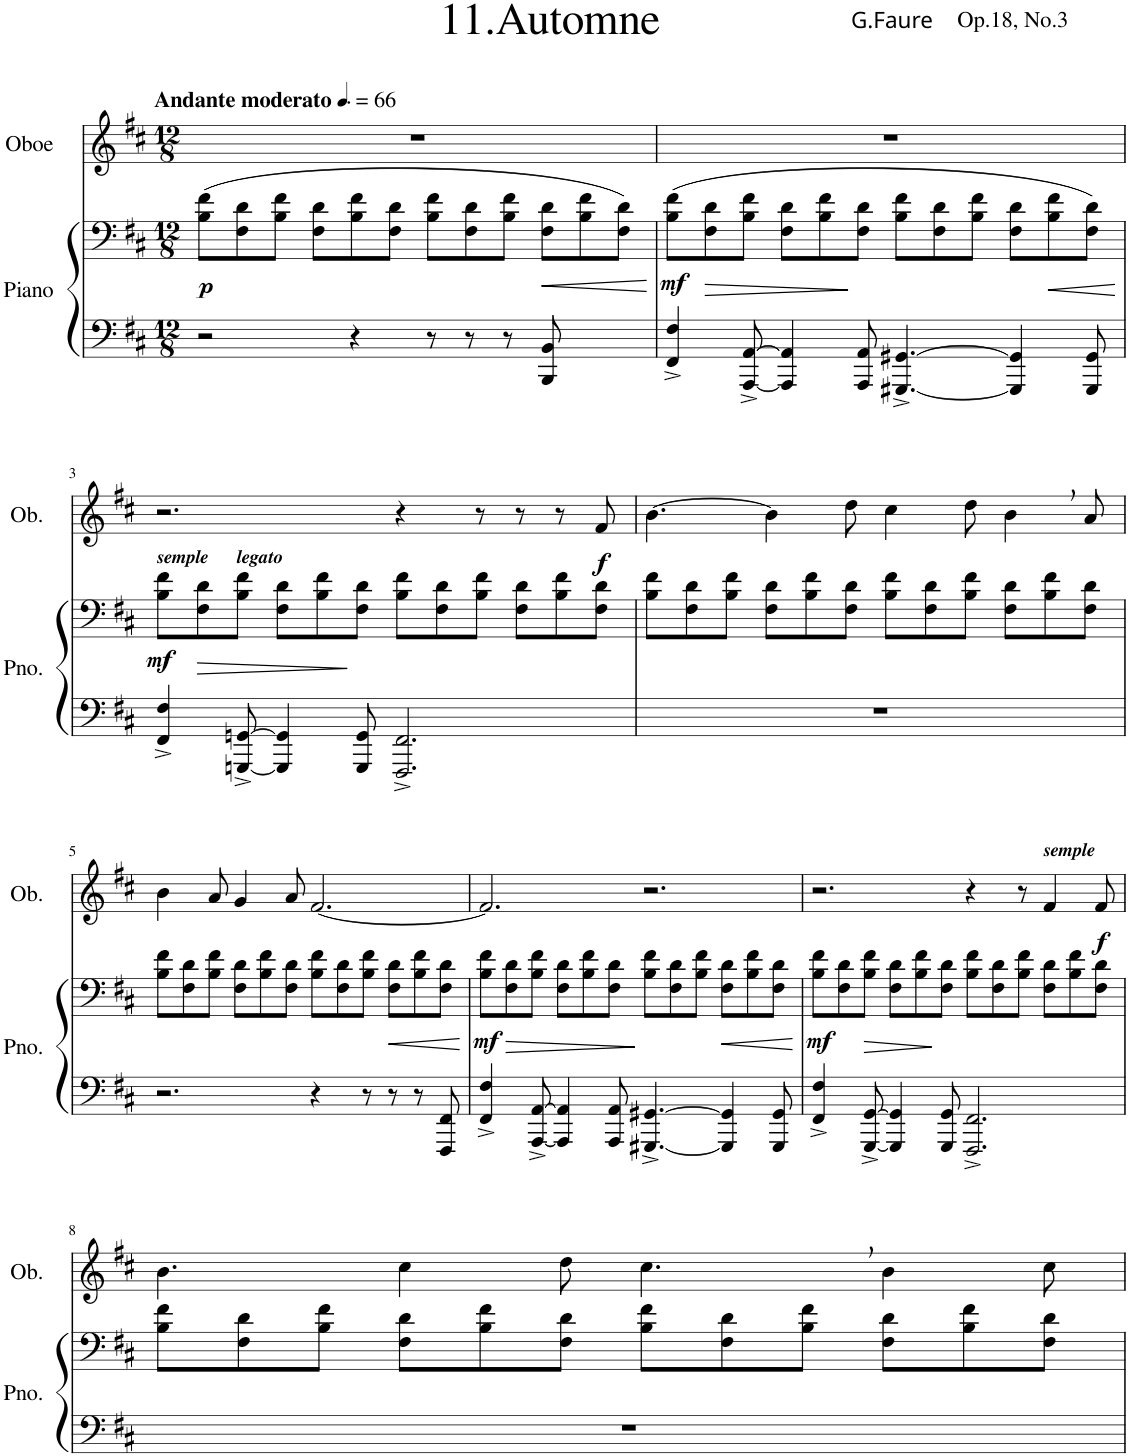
**kern	**kern	**dynam	**kern	**dynam
*part2	*part2	*part2	*part1	*part1
*staff3	*staff2	*staff2/3	*staff1	*staff1
*I"Piano	*	*	*I"Oboe	*
*I'Pno.	*	*	*I'Ob.	*
*clefF4	*clefF4	*	*clefG2	*
*k[f#c#]	*k[f#c#]	*	*k[f#c#]	*
*D:	*D:	*	*D:	*
*M12/8	*M12/8	*	*M12/8	*
*MM99	*MM99	*	*MM99	*
=1	=1	=1	=1	=1
!	!	!	!LO:TX:a:B:t=Andante moderato	!
!	!	!LO:DY:b	!	!
2r	(>8B\ 8f#\L	p	1.r	.
.	8F#\ 8d\	.	.	.
.	8B\ 8f#\J	.	.	.
.	8F#\ 8d\L	.	.	.
4r	8B\ 8f#\	.	.	.
.	8F#\ 8d\J	.	.	.
8r	8B\ 8f#\L	.	.	.
8r	8F#\ 8d\	.	.	.
8r	8B\ 8f#\J	.	.	.
!	!	!LO:HP:b	!	!
8BBB/ 8BB/	8F#\ 8d\L	<	.	.
4ryy	8B\ 8f#\	.	.	.
.	8F#\ 8d\J)	.	.	.
.	.	[	.	.
=2	=2	=2	=2	=2
!	!	!LO:DY:b	!	!
4FF#/^ 4F#/^	(>8B\ 8f#\L	mf	1.r	.
!	!	!LO:HP:b	!	!
.	8F#\ 8d\	>	.	.
[8AAA/^ [8AA/^	8B\ 8f#\J	.	.	.
4AAA/] 4AA/]	8F#\ 8d\L	.	.	.
.	8B\ 8f#\	.	.	.
8AAA/ 8AA/	8F#\ 8d\J	]	.	.
[4.GGG#X/^ [4.GG#X/^	8B\ 8f#\L	.	.	.
.	8F#\ 8d\	.	.	.
.	8B\ 8f#\J	.	.	.
4GGG#/] 4GG#/]	8F#\ 8d\L	.	.	.
!	!	!LO:HP:b	!	!
.	8B\ 8f#\	<	.	.
8GGG#/ 8GG#/	8F#\ 8d\J)	.	.	.
.	.	[	.	.
!!LO:LB:g=z
=3	=3	=3	=3	=3
!	!LO:TX:a:Bi:t=semple	!	!	!
!	!	!LO:DY:b	!	!
4FF#/^ 4F#/^	8B\ 8f#\L	mf	2.r	.
!	!	!LO:HP:b	!	!
.	8F#\ 8d\	>	.	.
!	!LO:TX:a:Bi:t=legato	!	!	!
[8GGGn/^ [8GGn/^	8B\ 8f#\J	.	.	.
4GGG/] 4GG/]	8F#\ 8d\L	.	.	.
.	8B\ 8f#\	.	.	.
8GGG/ 8GG/	8F#\ 8d\J	]	.	.
2.FFF#/^ 2.FF#/^	8B\ 8f#\L	.	4r	.
.	8F#\ 8d\	.	.	.
.	8B\ 8f#\J	.	8r	.
.	8F#\ 8d\L	.	8r	.
.	8B\ 8f#\	.	8r	.
!	!	!	!	!LO:DY:b
.	8F#\ 8d\J	.	8f#/	f
=4	=4	=4	=4	=4
1.r	8B\ 8f#\L	.	[4.b\	.
.	8F#\ 8d\	.	.	.
.	8B\ 8f#\J	.	.	.
.	8F#\ 8d\L	.	4b\]	.
.	8B\ 8f#\	.	.	.
.	8F#\ 8d\J	.	8dd\	.
.	8B\ 8f#\L	.	4cc#\	.
.	8F#\ 8d\	.	.	.
.	8B\ 8f#\J	.	8dd\	.
.	8F#\ 8d\L	.	4b,\	.
.	8B\ 8f#\	.	.	.
.	8F#\ 8d\J	.	8a/	.
!!LO:LB:g=z
=5	=5	=5	=5	=5
2.r	8B\ 8f#\L	.	4b\	.
.	8F#\ 8d\	.	.	.
.	8B\ 8f#\J	.	8a/	.
.	8F#\ 8d\L	.	4g/	.
.	8B\ 8f#\	.	.	.
.	8F#\ 8d\J	.	8a/	.
4r	8B\ 8f#\L	.	[2.f#/	.
.	8F#\ 8d\	.	.	.
8r	8B\ 8f#\J	.	.	.
!	!	!LO:HP:b	!	!
8r	8F#\ 8d\L	<	.	.
8r	8B\ 8f#\	.	.	.
8FFF#/ 8FF#/	8F#\ 8d\J	.	.	.
.	.	[	.	.
=6	=6	=6	=6	=6
!	!	!LO:DY:b	!	!
4FF#/^ 4F#/^	8B\ 8f#\L	mf	2.f#/]	.
!	!	!LO:HP:b	!	!
.	8F#\ 8d\	>	.	.
[8AAA/^ [8AA/^	8B\ 8f#\J	.	.	.
4AAA/] 4AA/]	8F#\ 8d\L	.	.	.
.	8B\ 8f#\	.	.	.
8AAA/ 8AA/	8F#\ 8d\J	.	.	.
[4.GGG#X/^ [4.GG#X/^	8B\ 8f#\L	]	2.r	.
.	8F#\ 8d\	.	.	.
.	8B\ 8f#\J	.	.	.
!	!	!LO:HP:b	!	!
4GGG#/] 4GG#/]	8F#\ 8d\L	<	.	.
.	8B\ 8f#\	.	.	.
8GGG#/ 8GG#/	8F#\ 8d\J	.	.	.
.	.	[	.	.
=7	=7	=7	=7	=7
!	!	!LO:DY:b	!	!
4FF#/^ 4F#/^	8B\ 8f#\L	mf	2.r	.
.	8F#\ 8d\	.	.	.
!	!	!LO:HP:b	!	!
[8GGG/^ [8GG/^	8B\ 8f#\J	>	.	.
4GGG/] 4GG/]	8F#\ 8d\L	.	.	.
.	8B\ 8f#\	.	.	.
8GGG/ 8GG/	8F#\ 8d\J	]	.	.
2.FFF#/^ 2.FF#/^	8B\ 8f#\L	.	4r	.
.	8F#\ 8d\	.	.	.
.	8B\ 8f#\J	.	8r	.
!	!	!	!LO:TX:a:Bi:t=semple	!
.	8F#\ 8d\L	.	4f#/	.
.	8B\ 8f#\	.	.	.
!	!	!	!	!LO:DY:b
.	8F#\ 8d\J	.	8f#/	f
!!LO:LB:g=z
=8	=8	=8	=8	=8
1.r	8B\ 8f#\L	.	4.b\	.
.	8F#\ 8d\	.	.	.
.	8B\ 8f#\J	.	.	.
.	8F#\ 8d\L	.	4cc#\	.
.	8B\ 8f#\	.	.	.
.	8F#\ 8d\J	.	8dd\	.
.	8B\ 8f#\L	.	4.cc#,\	.
.	8F#\ 8d\	.	.	.
.	8B\ 8f#\J	.	.	.
.	8F#\ 8d\L	.	4b\	.
.	8B\ 8f#\	.	.	.
.	8F#\ 8d\J	.	8cc#\	.
=	=	=	=	=
*-	*-	*-	*-	*-
